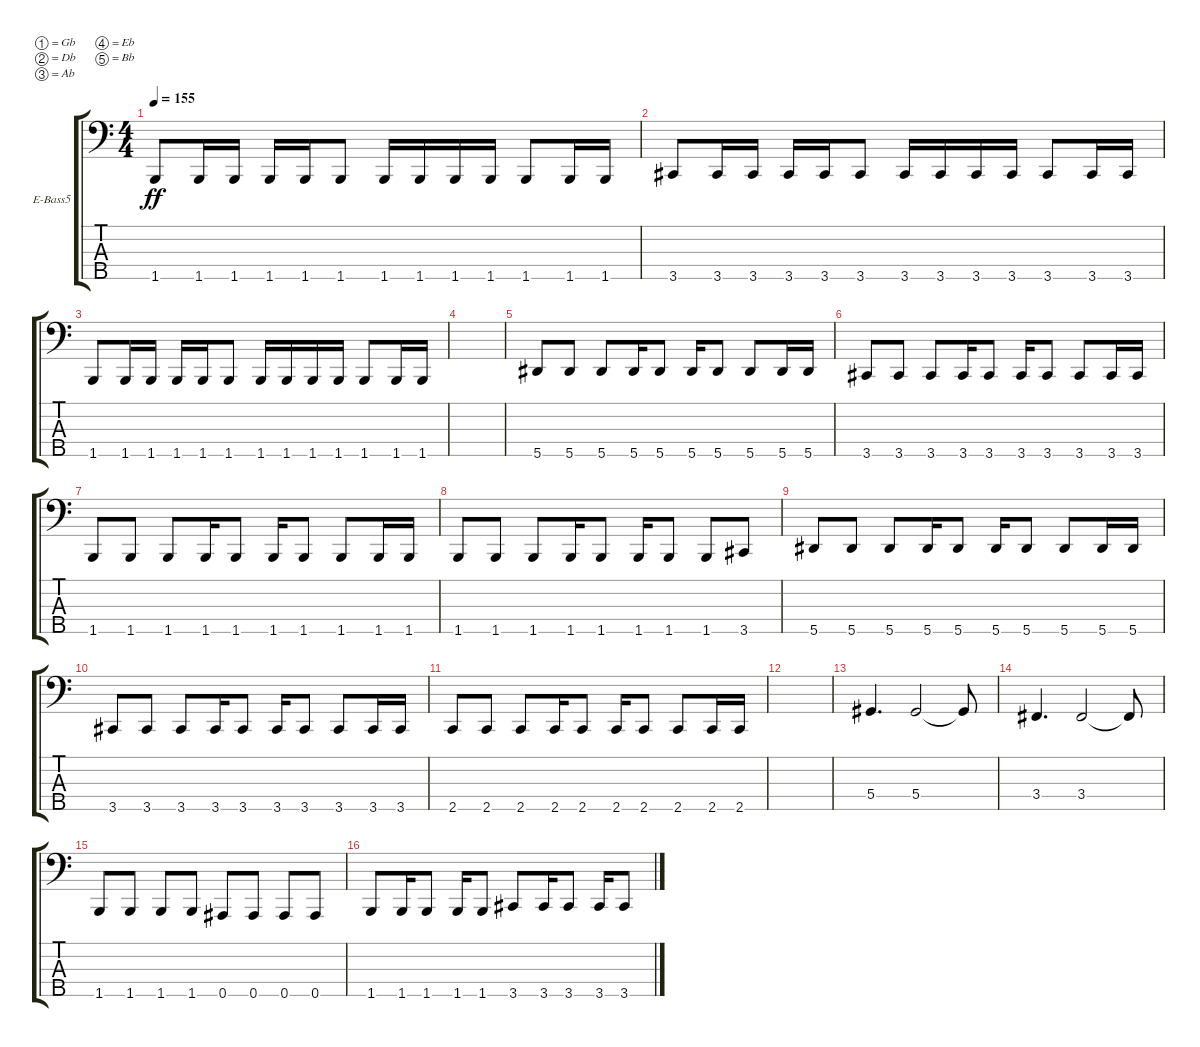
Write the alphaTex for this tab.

\defaultSystemsLayout 4
\bracketExtendMode groupsimilarinstruments
\firstSystemTrackNameOrientation horizontal
\otherSystemsTrackNameOrientation horizontal
\track ("Electric Bass" "E-Bass5") {instrument electricbassfinger}
\staff {score tabs}
\tuning (Gb2 Db2 Ab1 Eb1 Bb0)
\ts (4 4)
\tempo 155
\clef f4
\ks c
1.5.8{dy ff} 1.5.16 1.5.16 1.5.16 1.5.16 1.5.8 1.5.16 1.5.16 1.5.16 1.5.16 1.5.8 1.5.16 1.5.16 |
3.5.8 3.5.16 3.5.16 3.5.16 3.5.16 3.5.8 3.5.16 3.5.16 3.5.16 3.5.16 3.5.8 3.5.16 3.5.16 |
1.5.8 1.5.16 1.5.16 1.5.16 1.5.16 1.5.8 1.5.16 1.5.16 1.5.16 1.5.16 1.5.8 1.5.16 1.5.16 |
|
5.5.8 5.5.8 5.5.8 5.5.16 5.5.8 5.5.16 5.5.8 5.5.8 5.5.16 5.5.16 |
3.5.8 3.5.8 3.5.8 3.5.16 3.5.8 3.5.16 3.5.8 3.5.8 3.5.16 3.5.16 |
1.5.8 1.5.8 1.5.8 1.5.16 1.5.8 1.5.16 1.5.8 1.5.8 1.5.16 1.5.16 |
1.5.8 1.5.8 1.5.8 1.5.16 1.5.8 1.5.16 1.5.8 1.5.8 3.5.8 |
5.5.8 5.5.8 5.5.8 5.5.16 5.5.8 5.5.16 5.5.8 5.5.8 5.5.16 5.5.16 |
3.5.8 3.5.8 3.5.8 3.5.16 3.5.8 3.5.16 3.5.8 3.5.8 3.5.16 3.5.16 |
2.5.8 2.5.8 2.5.8 2.5.16 2.5.8 2.5.16 2.5.8 2.5.8 2.5.16 2.5.16 |
|
5.4.4{d} 5.4.2 5.4{t}.8 |
3.4.4{d} 3.4.2 3.4{t}.8 |
1.5.8 1.5.8 1.5.8 1.5.8 0.5.8 0.5.8 0.5.8 0.5.8 |
1.5.8 1.5.16 1.5.8 1.5.16 1.5.8 3.5.8 3.5.16 3.5.8 3.5.16 3.5.8
